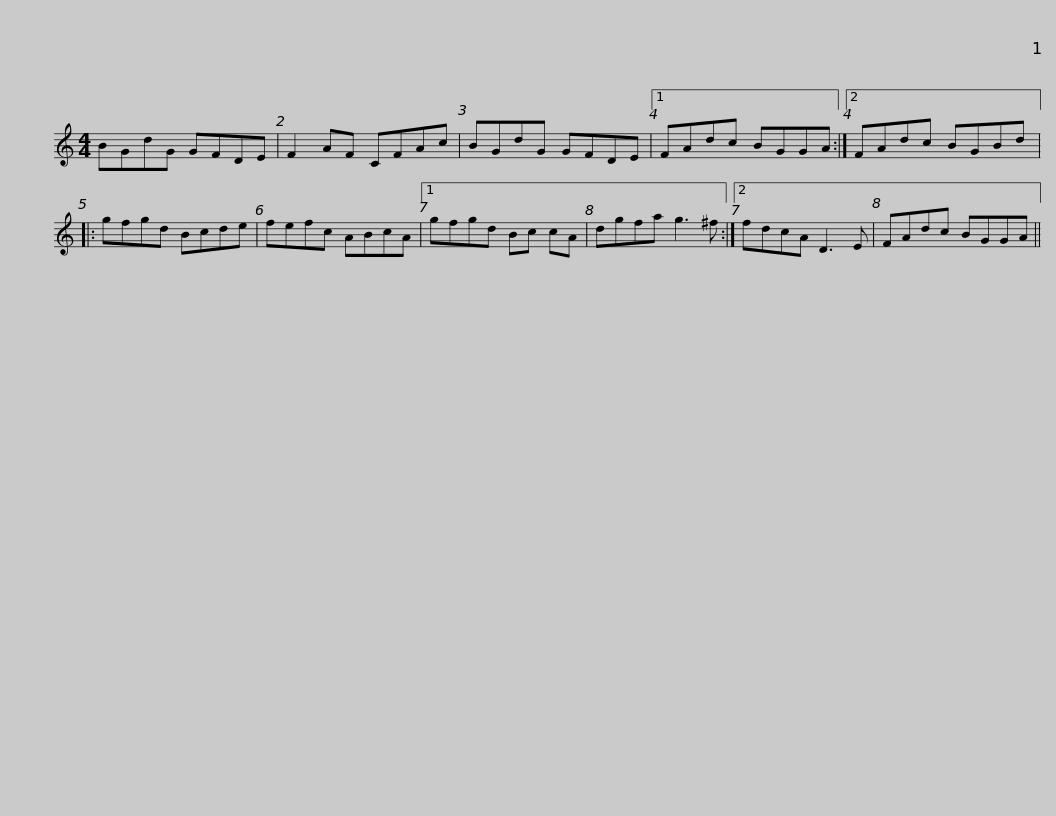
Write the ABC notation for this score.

X:1
L:1/8
M:4/4
I:linebreak $
K:C
V:1 treble
V:1
 BGdG GFDE | F2 AF CFAc | BGdG GFDE |1 FAdc BGGA :|2 FAdc BGBd |:$ %5
 gfgd Bcde | fefc ABcA |1 gfgd Bc cA | dgfa g3 ^f :|2 fdcA D3 E |$ %10
 FAdc BGGA || %11
